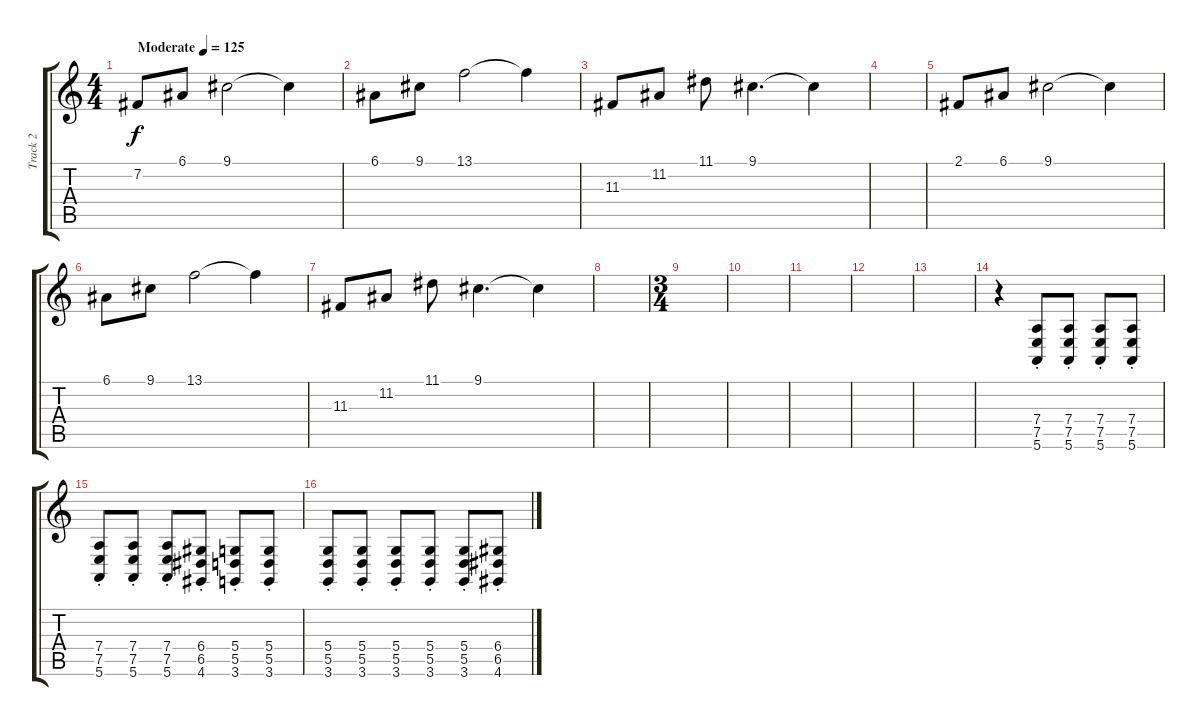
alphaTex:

\track ("Track 2" "Track 2") {instrument acousticgrandpiano}
\staff {score tabs}
\tuning (E4 B3 G3 D3 A2 E2) {hide}
\ts (4 4)
\tempo (125 "Moderate")
\clef g2
\ks c
7.2.8{dy f instrument acousticgrandpiano} 6.1.8 9.1.2 9.1{t}.4 |
6.1.8 9.1.8 13.1.2 13.1{t}.4 |
11.3.8 11.2.8 11.1.8 9.1.4{d} 9.1{t}.4 |
|
2.1.8 6.1.8 9.1.2 9.1{t}.4 |
6.1.8 9.1.8 13.1.2 13.1{t}.4 |
11.3.8 11.2.8 11.1.8 9.1.4{d} 9.1{t}.4 |
|
\ts (3 4)
|
|
|
|
|
r.4 (7.4{st} 7.5{st} 5.6{st}).8 (7.4{st} 7.5{st} 5.6{st}).8 (7.4{st} 7.5{st} 5.6{st}).8 (7.4{st} 7.5{st} 5.6{st}).8 |
(7.4{st} 7.5{st} 5.6{st}).8 (7.4{st} 7.5{st} 5.6{st}).8 (7.4{st} 7.5{st} 5.6{st}).8 (6.4{st} 6.5{st} 4.6{st}).8 (5.4{st} 5.5{st} 3.6{st}).8 (5.4{st} 5.5{st} 3.6{st}).8 |
(5.4 5.5 3.6{st}).8 (5.4 5.5 3.6{st}).8 (5.4 5.5 3.6{st}).8 (5.4 5.5 3.6{st}).8 (5.4 5.5 3.6{st}).8 (6.4 6.5 4.6{st}).8
